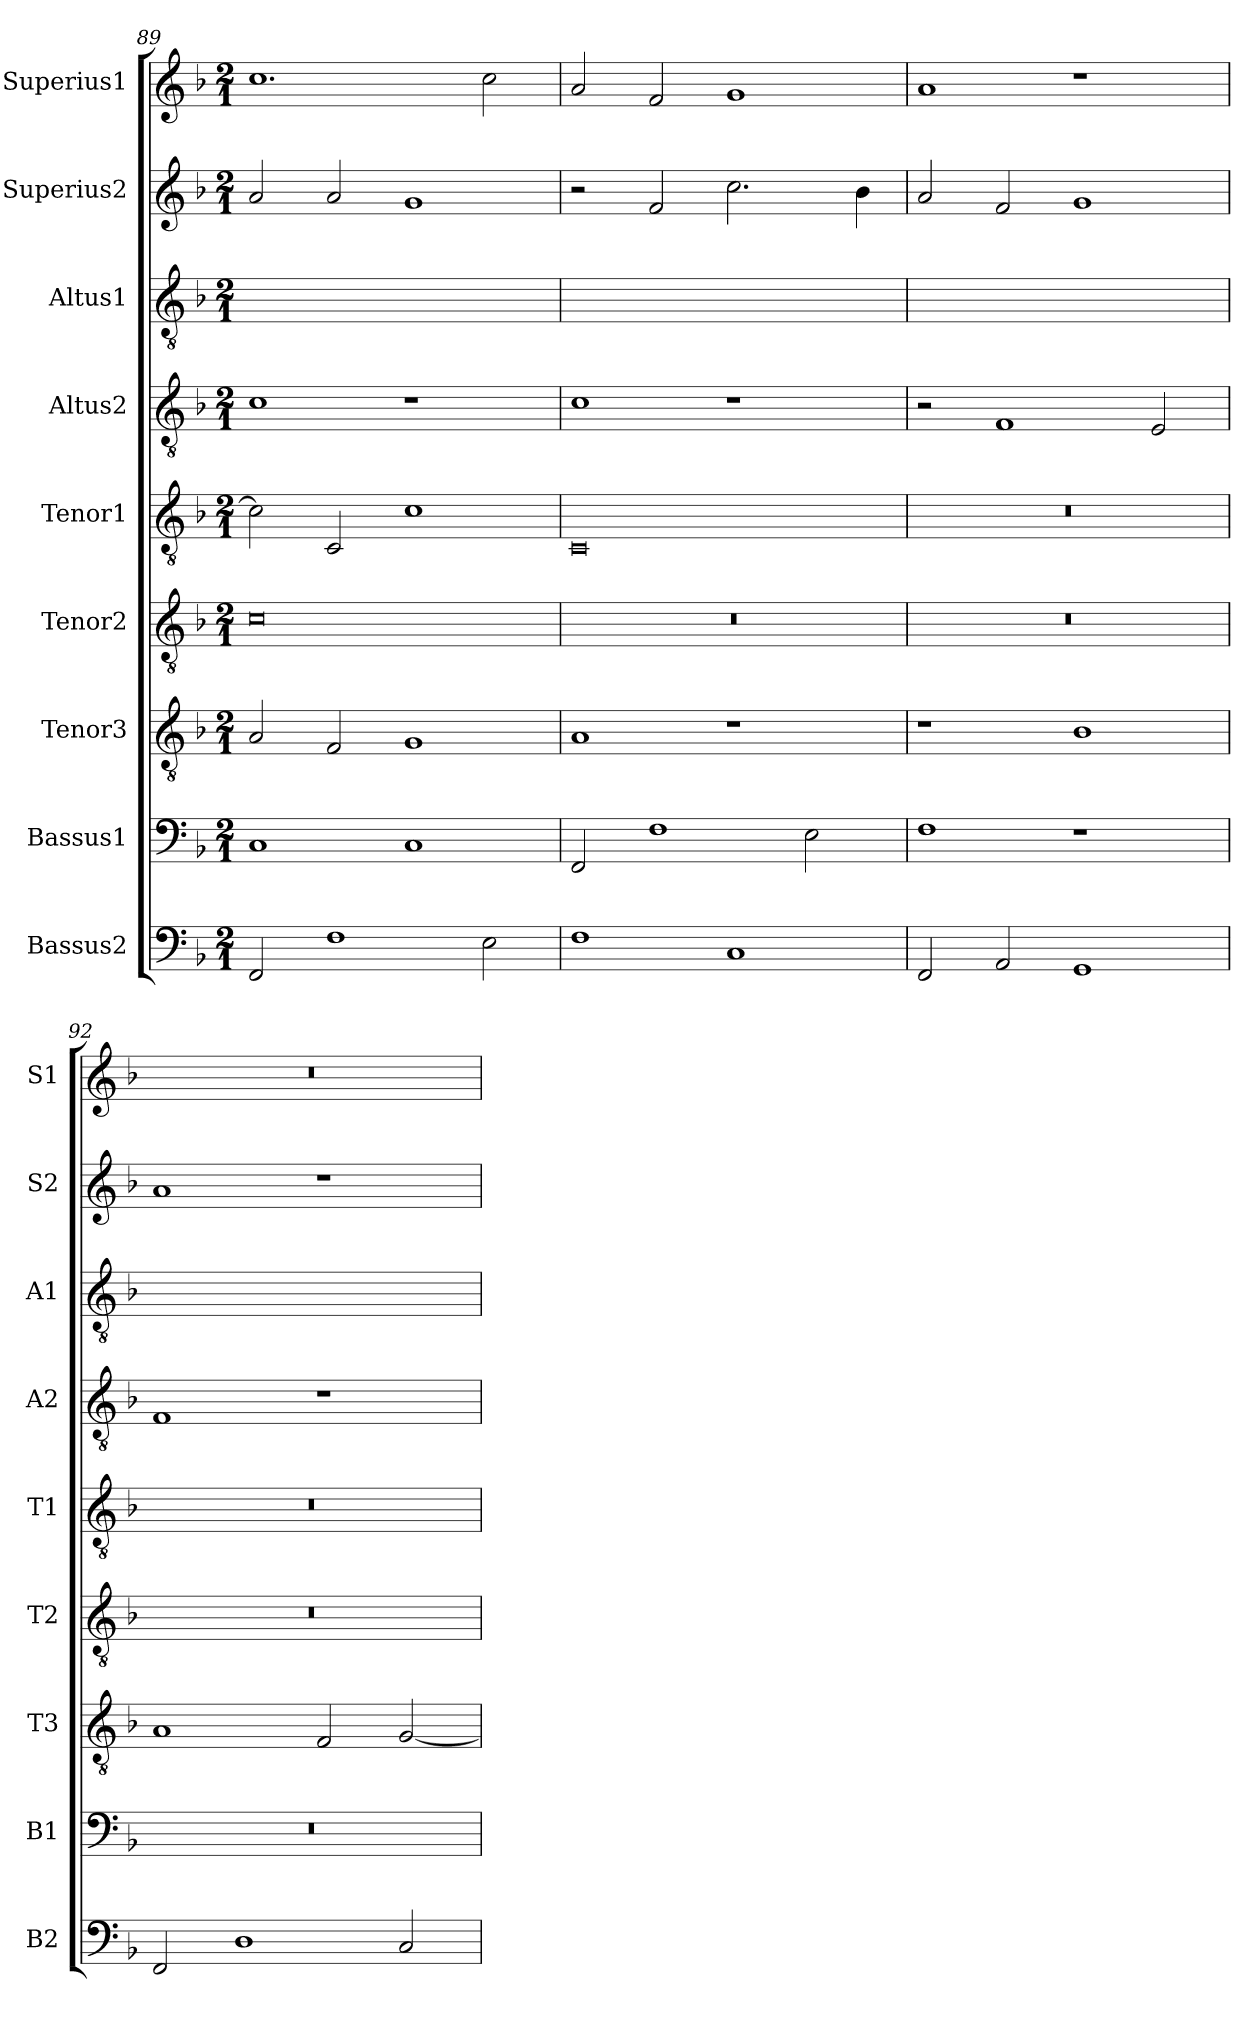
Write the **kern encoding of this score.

**kern	**kern	**kern	**kern	**kern	**kern	**kern	**kern	**kern
*part9	*part8	*part7	*part6	*part5	*part4	*part3	*part2	*part1
*staff9	*staff8	*staff7	*staff6	*staff5	*staff4	*staff3	*staff2	*staff1
*I"Bassus2	*I"Bassus1	*I"Tenor3	*I"Tenor2	*I"Tenor1	*I"Altus2	*I"Altus1	*I"Superius2	*I"Superius1
*I'B2	*I'B1	*I'T3	*I'T2	*I'T1	*I'A2	*I'A1	*I'S2	*I'S1
*clefF4	*clefF4	*clefGv2	*clefGv2	*clefGv2	*clefGv2	*clefGv2	*clefG2	*clefG2
*k[b-]	*k[b-]	*k[b-]	*k[b-]	*k[b-]	*k[b-]	*k[b-]	*k[b-]	*k[b-]
*d:	*d:	*d:	*d:	*d:	*d:	*d:	*d:	*d:
*M2/1	*M2/1	*M2/1	*M2/1	*M2/1	*M2/1	*M2/1	*M2/1	*M2/1
=89	=89	=89	=89	=89	=89	=89	=89	=89
2FF	1C	2A	0c	2c]	1c	0ryy	2a	1.cc
1F	.	2F	.	2C	.	.	2a	.
.	1C	1G	.	1c	1r	.	1g	.
2E	.	.	.	.	.	.	.	2cc
=90	=90	=90	=90	=90	=90	=90	=90	=90
1F	2FF	1A	0r	0C	1c	0ryy	2r	2a
.	1F	.	.	.	.	.	2f	2f
1C	.	1r	.	.	1r	.	2.cc	1g
.	2E	.	.	.	.	.	.	.
.	.	.	.	.	.	.	4b-	.
=91	=91	=91	=91	=91	=91	=91	=91	=91
2FF	1F	1r	0r	0r	2r	0ryy	2a	1a
2AA	.	.	.	.	1F	.	2f	.
1GG	1r	1B-	.	.	.	.	1g	1r
.	.	.	.	.	2E	.	.	.
=92	=92	=92	=92	=92	=92	=92	=92	=92
2FF	0r	1A	0r	0r	1F	0ryy	1a	0r
1D	.	.	.	.	.	.	.	.
.	.	2F	.	.	1r	.	1r	.
2C	.	[2G	.	.	.	.	.	.
=	=	=	=	=	=	=	=	=
*-	*-	*-	*-	*-	*-	*-	*-	*-
